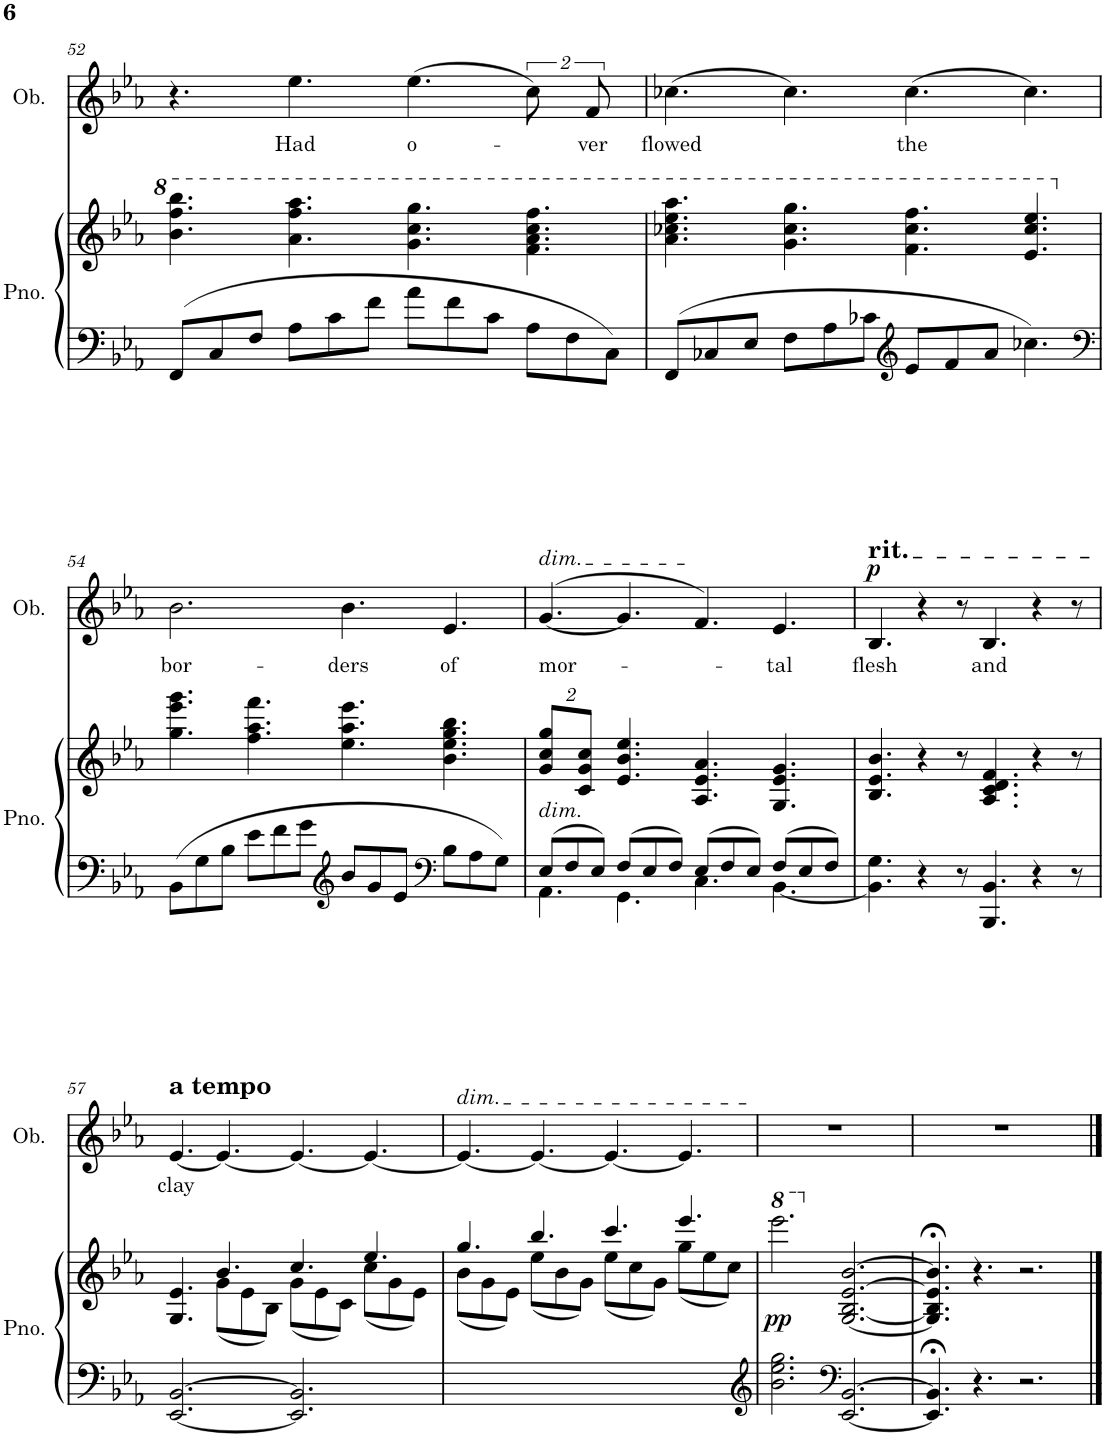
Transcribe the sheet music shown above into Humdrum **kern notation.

**kern	**kern	**dynam	**kern	**text	**dynam
*part2	*part2	*part2	*part1	*part1	*part1
*staff3	*staff2	*staff2/3	*staff1	*staff1	*staff1
*I"Piano	*	*	*I"Oboe	*	*
*I'Pno.	*	*	*I'Ob.	*	*
!!LO:PB:g=z
*clefF4	*clefG2	*	*clefG2	*	*
*k[b-e-a-]	*k[b-e-a-]	*	*k[b-e-a-]	*	*
*M12/8	*M12/8	*	*M12/8	*	*
=52	=52	=52	=52	=52	=52
8FF/L	4.bb-\ 4.fff\ 4.bbb-\	.	4.r	.	.
8C/	.	.	.	.	.
8F/J	.	.	.	.	.
!	!	!	!	!LO:LY:b	!
8A-\L	4.aa-\ 4.fff\ 4.aaa-\	.	4.ee-\	Had	.
8c\	.	.	.	.	.
8f\J	.	.	.	.	.
!	!	!	!	!LO:LY:b	!
8a-\L	4.gg\ 4.ccc\ 4.ggg\	.	(4.ee-\	o-	.
8f\	.	.	.	.	.
8c\J	.	.	.	.	.
8A-\L	4.ff\ 4.aa-\ 4.ccc\ 4.fff\	.	16%3cc/L)	.	.
8F\	.	.	.	.	.
!	!	!	!	!LO:LY:b	!
.	.	.	16%3f/J	-ver	.
8C\J	.	.	.	.	.
=53	=53	=53	=53	=53	=53
!	!	!	!	!LO:LY:b	!
8FF/L	4.aa-\ 4.ccc-X\ 4.eee-\ 4.aaa-\	.	(4.cc-X\	flowed	.
8C-X/	.	.	.	.	.
8E-/J	.	.	.	.	.
8F\L	4.gg\ 4.ccc-\ 4.ggg\	.	4.cc-\)	.	.
8A-\	.	.	.	.	.
8c-X\J	.	.	.	.	.
*clefG2	*	*	*	*	*
!	!	!	!	!LO:LY:b	!
8e-/L	4.ff\ 4.ccc-\ 4.fff\	.	(4.cc-\	the	.
8f/	.	.	.	.	.
8a-/J	.	.	.	.	.
4.cc-X\	4.ee-/ 4.ccc-/ 4.eee-/	.	4.cc-\)	.	.
!!LO:LB:g=z
=54	=54	=54	=54	=54	=54
*clefF4	*	*	*	*	*
!	!	!	!	!LO:LY:b	!
8BB-\L	4.gg\ 4.eee-\ 4.ggg\	.	2.b-\	bor-	.
8G\	.	.	.	.	.
8B-\J	.	.	.	.	.
8e-\L	4.ff\ 4.aa-\ 4.fff\	.	.	.	.
8f\	.	.	.	.	.
8g\J	.	.	.	.	.
*clefG2	*	*	*	*	*
!	!	!	!	!LO:LY:b	!
8b-/L	4.ee-\ 4.aa-\ 4.eee-\	.	4.b-\	-ders	.
8g/	.	.	.	.	.
8e-/J	.	.	.	.	.
*clefF4	*	*	*	*	*
!	!	!	!	!LO:LY:b	!
8B-\L	4.b-\ 4.ee-\ 4.gg\ 4.bb-\	.	4.e-/	of	.
8A-\	.	.	.	.	.
8G\J	.	.	.	.	.
=55	=55	=55	=55	=55	=55
*^	*	*	*	*	*
*	*	*Xbrackettup	*	*	*	*
!	!	!	!	!LO:TX:a:i:t=dim.	!	!
!	!	!LO:TX:b:i:t=dim.	!	!	!	!
!	!	!	!	!	!LO:LY:b	!
8E-/L	4.AA-\	16%3g/ 16%3cc/ 16%3gg/L	.	(>[4.g/	mor-	.
8F/	.	.	.	.	.	.
.	.	16%3c/ 16%3g/ 16%3cc/J	.	.	.	.
8E-/J	.	.	.	.	.	.
8F/L	4.GG\	4.e-/ 4.b-/ 4.ee-/	.	4.g/]	.	.
8E-/	.	.	.	.	.	.
8F/J	.	.	.	.	.	.
8E-/L	4.C\	4.A-/ 4.e-/ 4.a-/	.	4.f/)	.	.
8F/	.	.	.	.	.	.
8E-/J	.	.	.	.	.	.
!	!	!	!	!	!LO:LY:b	!
8F/L	[4.BB-\	4.G/ 4.e-/ 4.g/	.	4.e-/	-tal	.
8E-/	.	.	.	.	.	.
8F/J	.	.	.	.	.	.
*v	*v	*	*	*	*	*
=56	=56	=56	=56	=56	=56
!	!	!	!LO:TX:a:t=rit.	!	!
!	!	!	!	!LO:LY:b	!LO:DY:a
4.BB-\] 4.G\	4.B-/ 4.e-/ 4.b-/	.	4.B-/	flesh	p
4r	4r	.	4r	.	.
8r	8r	.	8r	.	.
!	!	!	!	!LO:LY:b	!
4.BBB-/ 4.BB-/	4.A-/ 4.c/ 4.d/ 4.f/	.	4.B-/	and	.
4r	4r	.	4r	.	.
8r	8r	.	8r	.	.
!!LO:LB:g=z
=57	=57	=57	=57	=57	=57
*	*^	*	*	*	*
!	!	!	!	!LO:TX:a:B:t=a tempo	!	!
!	!	!	!	!	!LO:LY:b	!
[2.EE-/ [2.BB-/	4.G/ 4.e-/	4.ryy	.	[4.e-/	clay	.
.	4.b-/	(8g\L	.	4.e-/_	.	.
.	.	8e-\	.	.	.	.
.	.	8B-\J)	.	.	.	.
2.EE-/] 2.BB-/]	4.cc/	(8g\L	.	4.e-/_	.	.
.	.	8e-\	.	.	.	.
.	.	8c\J)	.	.	.	.
.	4.ee-/	(8cc\L	.	4.e-/_	.	.
.	.	8g\	.	.	.	.
.	.	8e-\J)	.	.	.	.
=58	=58	=58	=58	=58	=58	=58
!	!	!	!	!LO:TX:a:i:t=dim.	!	!
1.ryy	4.gg/	(8b-\L	.	4.e-/_	.	.
.	.	8g\	.	.	.	.
.	.	8e-\J)	.	.	.	.
.	4.bb-/	(8ee-\L	.	4.e-/_	.	.
.	.	8b-\	.	.	.	.
.	.	8g\J)	.	.	.	.
.	4.ccc/	(8ee-\L	.	4.e-/_	.	.
.	.	8cc\	.	.	.	.
.	.	8g\J)	.	.	.	.
.	4.eee-/	(8gg\L	.	4.e-/]	.	.
.	.	8ee-\	.	.	.	.
.	.	8cc\J)	.	.	.	.
*	*v	*v	*	*	*	*
=59	=59	=59	=59	=59	=59
*clefG2	*	*	*	*	*
*	*8va	*	*	*	*
*	*^	*	*	*	*
!	!	!	!LO:DY:b	!	!	!
*	*v	*v	*	*	*	*
2.b-\ 2.ee-\ 2.gg\	2.eeee-\	pp	1.r	.	.
*clefF4	*	*	*	*	*
*	*X8va	*	*	*	*
[2.EE-/ [2.BB-/	[2.G/ [2.B-/ [2.e-/ [2.b-/	.	.	.	.
=60	=60	=60	=60	=60	=60
4.EE-/];< 4.BB-/];<	4.G/];< 4.B-/];< 4.e-/];< 4.b-/];<	.	1.r	.	.
4.r	4.r	.	.	.	.
2.r	2.r	.	.	.	.
==	==	==	==	==	==
*-	*-	*-	*-	*-	*-
